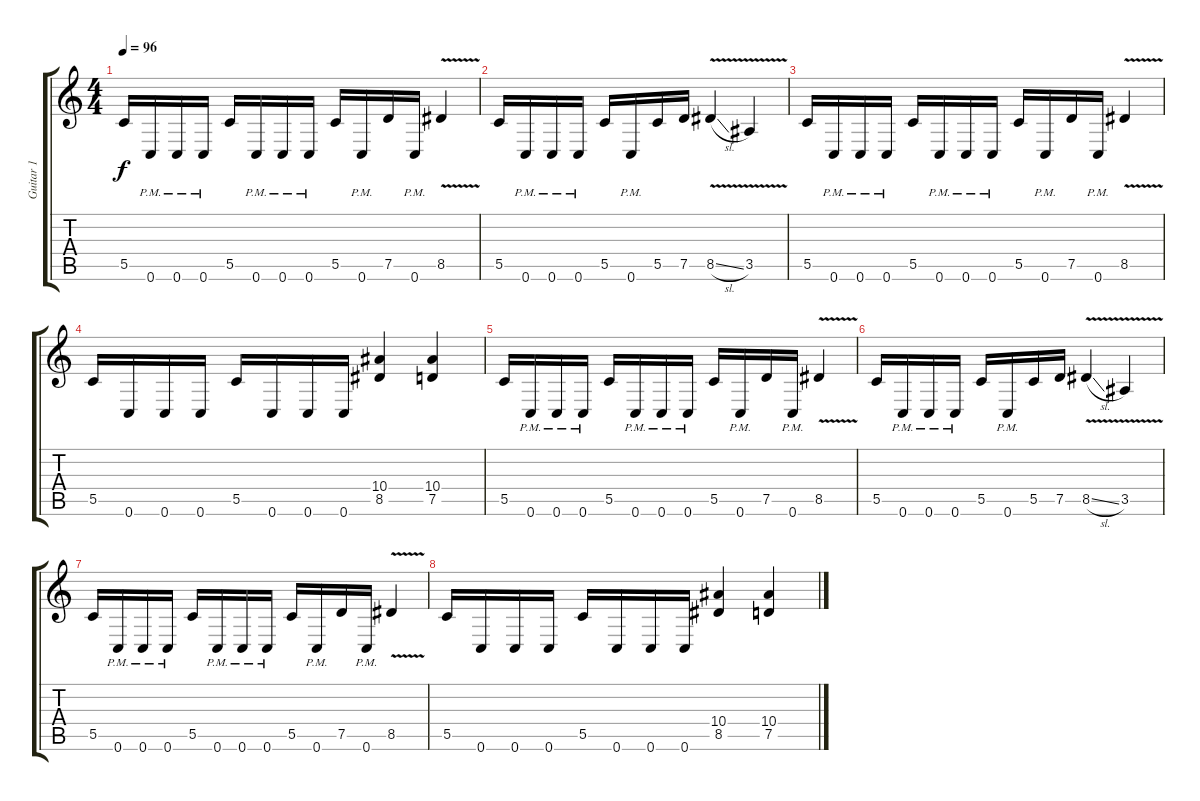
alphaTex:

\track ("Guitar 1" "Guitar 1") {instrument distortionguitar}
\staff {score tabs}
\tuning (D4 A3 F3 C3 G2 C2) {hide}
\ts (4 4)
\tempo 96
\clef g2
\ks c
5.5.16{dy f} 0.6{pm}.16 0.6{pm}.16 0.6{pm}.16 5.5.16 0.6{pm}.16 0.6{pm}.16 0.6{pm}.16 5.5.16 0.6{pm}.16 7.5.16 0.6{pm}.16 8.5{v}.4 |
5.5.16 0.6{pm}.16 0.6{pm}.16 0.6{pm}.16 5.5.16 0.6{pm}.16 5.5.16 7.5.16 8.5{v sl}.4 3.5{v}.4 |
5.5.16 0.6{pm}.16 0.6{pm}.16 0.6{pm}.16 5.5.16 0.6{pm}.16 0.6{pm}.16 0.6{pm}.16 5.5.16 0.6{pm}.16 7.5.16 0.6{pm}.16 8.5{v}.4 |
5.5.16{volume 0} 0.6.16 0.6.16 0.6.16 5.5.16 0.6.16 0.6.16 0.6.16 (10.4 8.5).4 (10.4 7.5).4 |
5.5.16 0.6{pm}.16 0.6{pm}.16 0.6{pm}.16 5.5.16 0.6{pm}.16 0.6{pm}.16 0.6{pm}.16 5.5.16 0.6{pm}.16 7.5.16 0.6{pm}.16 8.5{v}.4 |
5.5.16 0.6{pm}.16 0.6{pm}.16 0.6{pm}.16 5.5.16 0.6{pm}.16 5.5.16 7.5.16 8.5{v sl}.4 3.5{v}.4 |
5.5.16 0.6{pm}.16 0.6{pm}.16 0.6{pm}.16 5.5.16 0.6{pm}.16 0.6{pm}.16 0.6{pm}.16 5.5.16 0.6{pm}.16 7.5.16 0.6{pm}.16 8.5{v}.4 |
5.5.16 0.6.16 0.6.16 0.6.16 5.5.16 0.6.16 0.6.16 0.6.16 (10.4 8.5).4 (10.4 7.5).4
